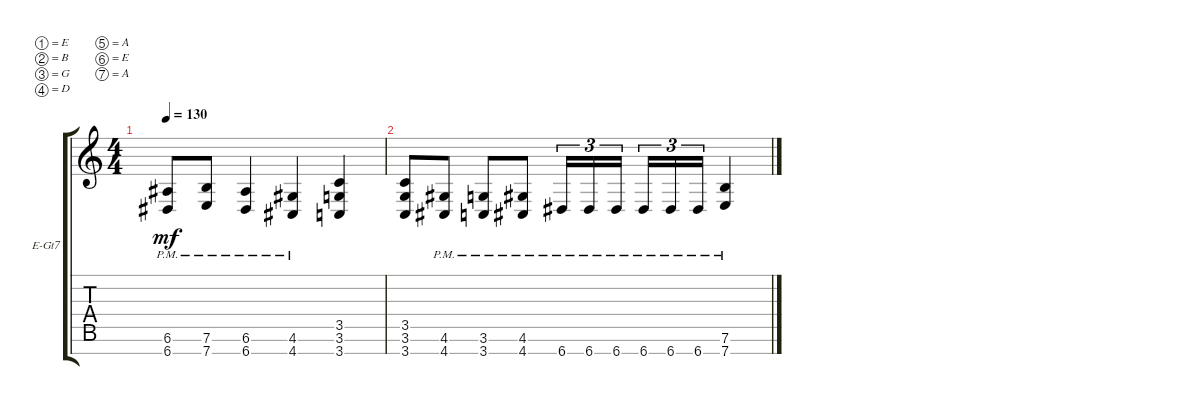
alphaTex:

\defaultSystemsLayout 4
\bracketExtendMode groupsimilarinstruments
\firstSystemTrackNameOrientation horizontal
\otherSystemsTrackNameOrientation horizontal
\track ("Electric Guitar" "E-Gt7") {instrument overdrivenguitar}
\staff {score tabs}
\tuning (E4 B3 G3 D3 A2 E2 A1)
\ts (4 4)
\tempo 130
\clef g2
\ks c
(6.7{pm} 6.6{pm}).8{dy mf} (7.7{pm} 7.6{pm}).8 (6.7{pm} 6.6{pm}).4 (4.7{pm} 4.6{pm}).4 (3.7 3.6 3.5).4 |
(3.5 3.6 3.7).8 (4.7{pm} 4.6{pm}).8 (3.7{pm} 3.6{pm}).8 (4.7{pm} 4.6{pm}).8 6.7{pm}.16{tu (3 2)} 6.7{pm}.16{tu (3 2)} 6.7{pm}.16{tu (3 2)} 6.7{pm}.16{tu (3 2)} 6.7{pm}.16{tu (3 2)} 6.7{pm}.16{tu (3 2)} (7.7{pm} 7.6{pm}).4
